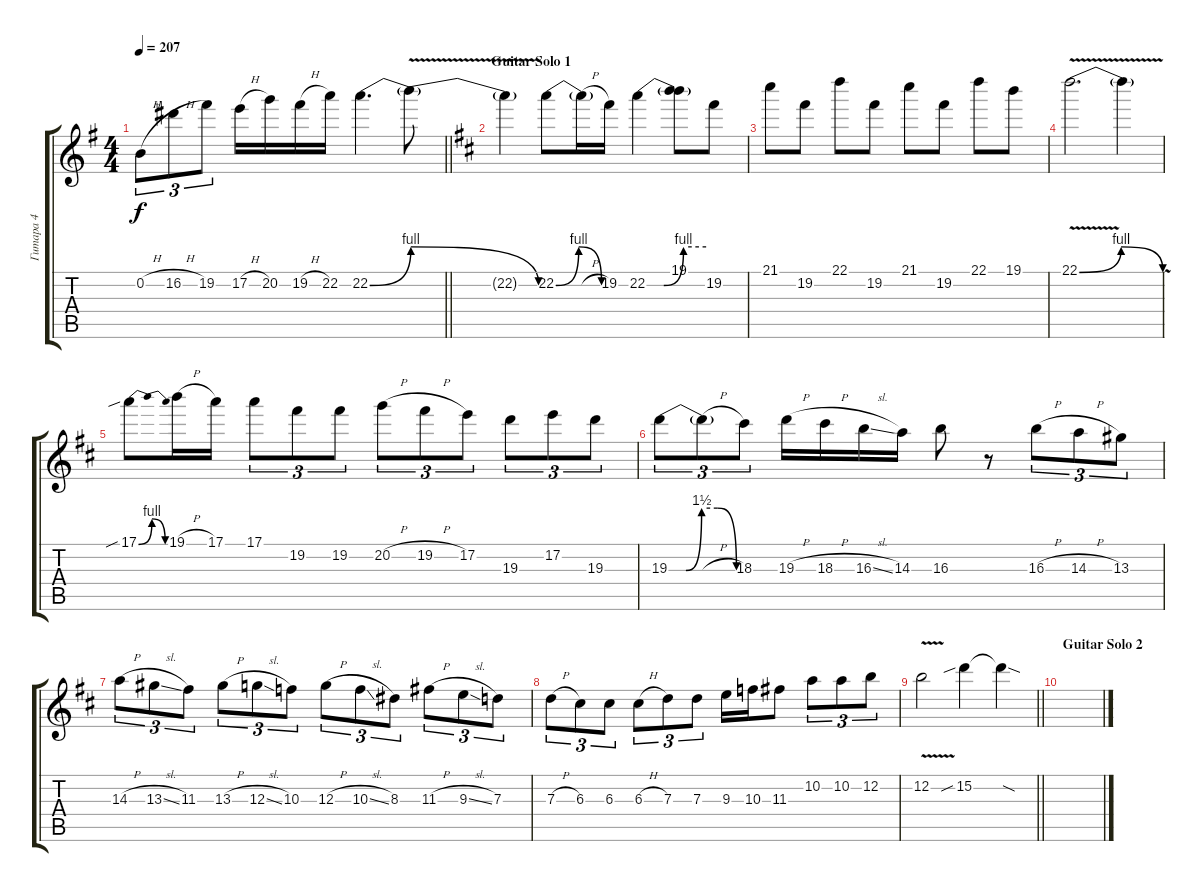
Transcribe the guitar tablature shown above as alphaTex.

\track ("Гитара 4" "Гитара 4") {instrument distortionguitar}
\staff {score tabs}
\tuning (E4 B3 G3 D3 A2 E2) {hide}
\ts (4 4)
\tempo 207
\clef g2
\barLineRight lightlight
\ks eminor
0.2{h}.8{tu (3 2) dy f} 16.2{h}.8{tu (3 2)} 19.2.8{tu (3 2)} 17.2{h}.16 20.2.16 19.2{h}.16 22.2.16 22.2{be (bend 0 0 60 4)}.4{d} 22.2{be (release 0 4 60 0) v t}.8 |
\section ("" "Guitar Solo 1")
\ks bminor
22.2{t}.4 22.2{be (bendrelease 0 0 15 4 49 4 60 0)}.8 22.2{h t}.16 19.2.16 22.2{be (custom 0 0 17 0 37 4 60 4)}.4 (19.1 22.2{t}).8 19.2.8 |
21.1.8 19.2.8 22.1.8 19.2.8 21.1.8 19.2.8 22.1.8 19.1.8 |
22.1{be (bendrelease 0 0 15 4 51 4 60 0) v}.2{d} 22.1{v t}.4 |
17.1{be (bendrelease 0 0 15 4 44 4 60 0) sib}.8 19.1{h}.16 17.1.16 17.1.8{tu (3 2)} 19.2.8{tu (3 2)} 19.2.8{tu (3 2)} 20.2{h}.8{tu (3 2)} 19.2{h}.8{tu (3 2)} 17.2.8{tu (3 2)} 19.3.8{tu (3 2)} 17.2.8{tu (3 2)} 19.3.8{tu (3 2)} |
19.3{be (custom 0 0 15 0 29 6 43 6 60 0)}.8{tu (3 2)} 19.3{h t}.8{tu (3 2)} 18.3.8{tu (3 2)} 19.3{h}.16 18.3{h}.16 16.3{sl}.16 14.3.16 16.3.8 r.8 16.3{h}.8{tu (3 2)} 14.3{h}.8{tu (3 2)} 13.3.8{tu (3 2)} |
14.3{h}.8{tu (3 2)} 13.3{sl}.8{tu (3 2)} 11.3.8{tu (3 2)} 13.3{h}.8{tu (3 2)} 12.3{sl}.8{tu (3 2)} 10.3.8{tu (3 2)} 12.3{h}.8{tu (3 2)} 10.3{sl}.8{tu (3 2)} 8.3.8{tu (3 2)} 11.3{h}.8{tu (3 2)} 9.3{sl}.8{tu (3 2)} 7.3.8{tu (3 2)} |
7.3{h}.8{tu (3 2)} 6.3.8{tu (3 2)} 6.3.8{tu (3 2)} 6.3{h}.8{tu (3 2)} 7.3.8{tu (3 2)} 7.3.8{tu (3 2)} 9.3.16 10.3.16 11.3.8 10.2.8{tu (3 2)} 10.2.8{tu (3 2)} 12.2.8{tu (3 2)} |
\barLineRight lightlight
12.2{v}.2 15.2{sib}.4 15.2{sod t}.4 |
\section ("" "Guitar Solo 2")
